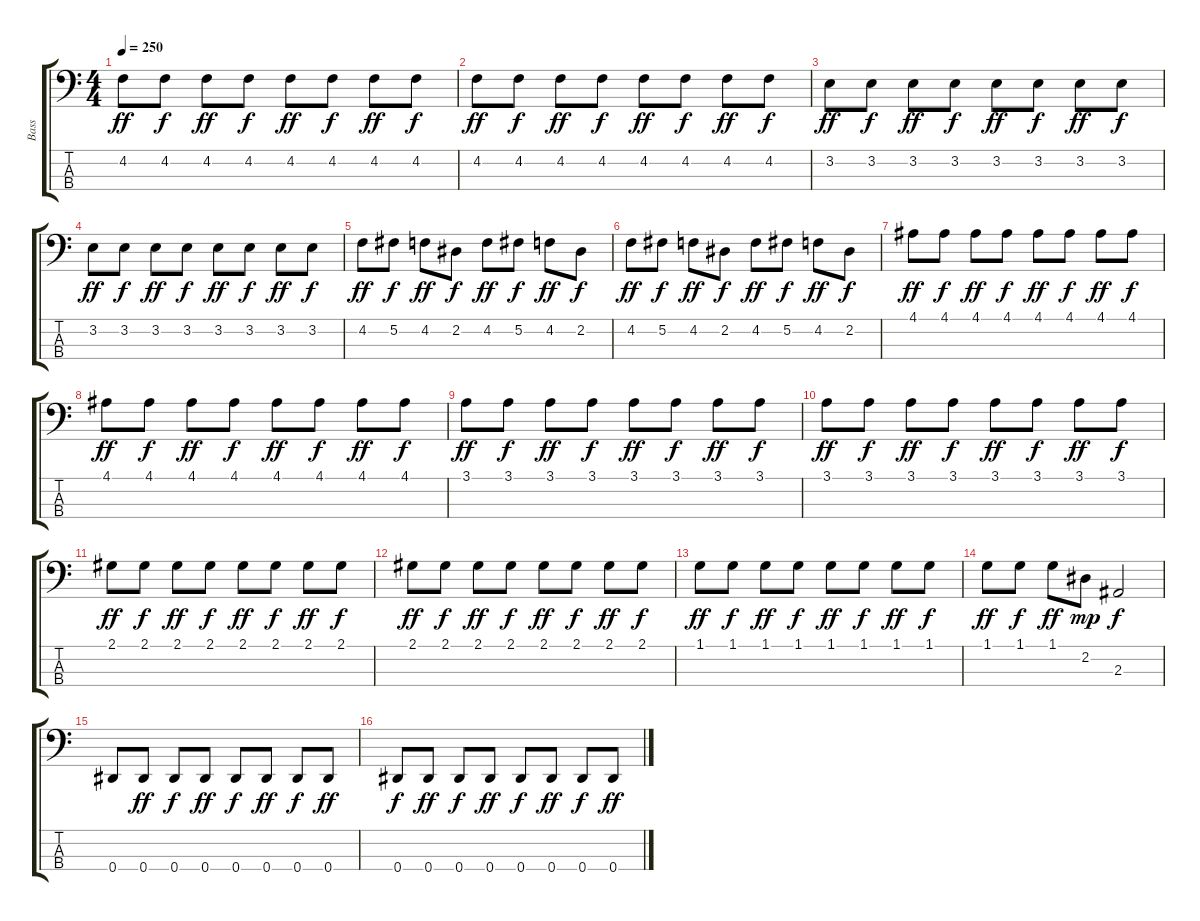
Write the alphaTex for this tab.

\track ("Bass" "Bass") {instrument electricbasspick}
\staff {score tabs}
\tuning (Gb2 Db2 Ab1 Eb1) {hide}
\ts (4 4)
\tempo 250
\clef f4
\ks c
4.2.8{dy ff} 4.2.8{dy f} 4.2.8{dy ff} 4.2.8{dy f} 4.2.8{dy ff} 4.2.8{dy f} 4.2.8{dy ff} 4.2.8{dy f} |
4.2.8{dy ff} 4.2.8{dy f} 4.2.8{dy ff} 4.2.8{dy f} 4.2.8{dy ff} 4.2.8{dy f} 4.2.8{dy ff} 4.2.8{dy f} |
3.2.8{dy ff} 3.2.8{dy f} 3.2.8{dy ff} 3.2.8{dy f} 3.2.8{dy ff} 3.2.8{dy f} 3.2.8{dy ff} 3.2.8{dy f} |
3.2.8{dy ff} 3.2.8{dy f} 3.2.8{dy ff} 3.2.8{dy f} 3.2.8{dy ff} 3.2.8{dy f} 3.2.8{dy ff} 3.2.8{dy f} |
4.2.8{dy ff} 5.2.8{dy f} 4.2.8{dy ff} 2.2.8{dy f} 4.2.8{dy ff} 5.2.8{dy f} 4.2.8{dy ff} 2.2.8{dy f} |
4.2.8{dy ff} 5.2.8{dy f} 4.2.8{dy ff} 2.2.8{dy f} 4.2.8{dy ff} 5.2.8{dy f} 4.2.8{dy ff} 2.2.8{dy f} |
4.1.8{dy ff} 4.1.8{dy f} 4.1.8{dy ff} 4.1.8{dy f} 4.1.8{dy ff} 4.1.8{dy f} 4.1.8{dy ff} 4.1.8{dy f} |
4.1.8{dy ff} 4.1.8{dy f} 4.1.8{dy ff} 4.1.8{dy f} 4.1.8{dy ff} 4.1.8{dy f} 4.1.8{dy ff} 4.1.8{dy f} |
3.1.8{dy ff} 3.1.8{dy f} 3.1.8{dy ff} 3.1.8{dy f} 3.1.8{dy ff} 3.1.8{dy f} 3.1.8{dy ff} 3.1.8{dy f} |
3.1.8{dy ff} 3.1.8{dy f} 3.1.8{dy ff} 3.1.8{dy f} 3.1.8{dy ff} 3.1.8{dy f} 3.1.8{dy ff} 3.1.8{dy f} |
2.1.8{dy ff} 2.1.8{dy f} 2.1.8{dy ff} 2.1.8{dy f} 2.1.8{dy ff} 2.1.8{dy f} 2.1.8{dy ff} 2.1.8{dy f} |
2.1.8{dy ff} 2.1.8{dy f} 2.1.8{dy ff} 2.1.8{dy f} 2.1.8{dy ff} 2.1.8{dy f} 2.1.8{dy ff} 2.1.8{dy f} |
1.1.8{dy ff} 1.1.8{dy f} 1.1.8{dy ff} 1.1.8{dy f} 1.1.8{dy ff} 1.1.8{dy f} 1.1.8{dy ff} 1.1.8{dy f} |
1.1.8{dy ff} 1.1.8{dy f} 1.1.8{dy ff} 2.2.8{dy mp} 2.3.2{dy f} |
0.4.8 0.4.8{dy ff} 0.4.8{dy f} 0.4.8{dy ff} 0.4.8{dy f} 0.4.8{dy ff} 0.4.8{dy f} 0.4.8{dy ff} |
0.4.8{dy f} 0.4.8{dy ff} 0.4.8{dy f} 0.4.8{dy ff} 0.4.8{dy f} 0.4.8{dy ff} 0.4.8{dy f} 0.4.8{dy ff}
